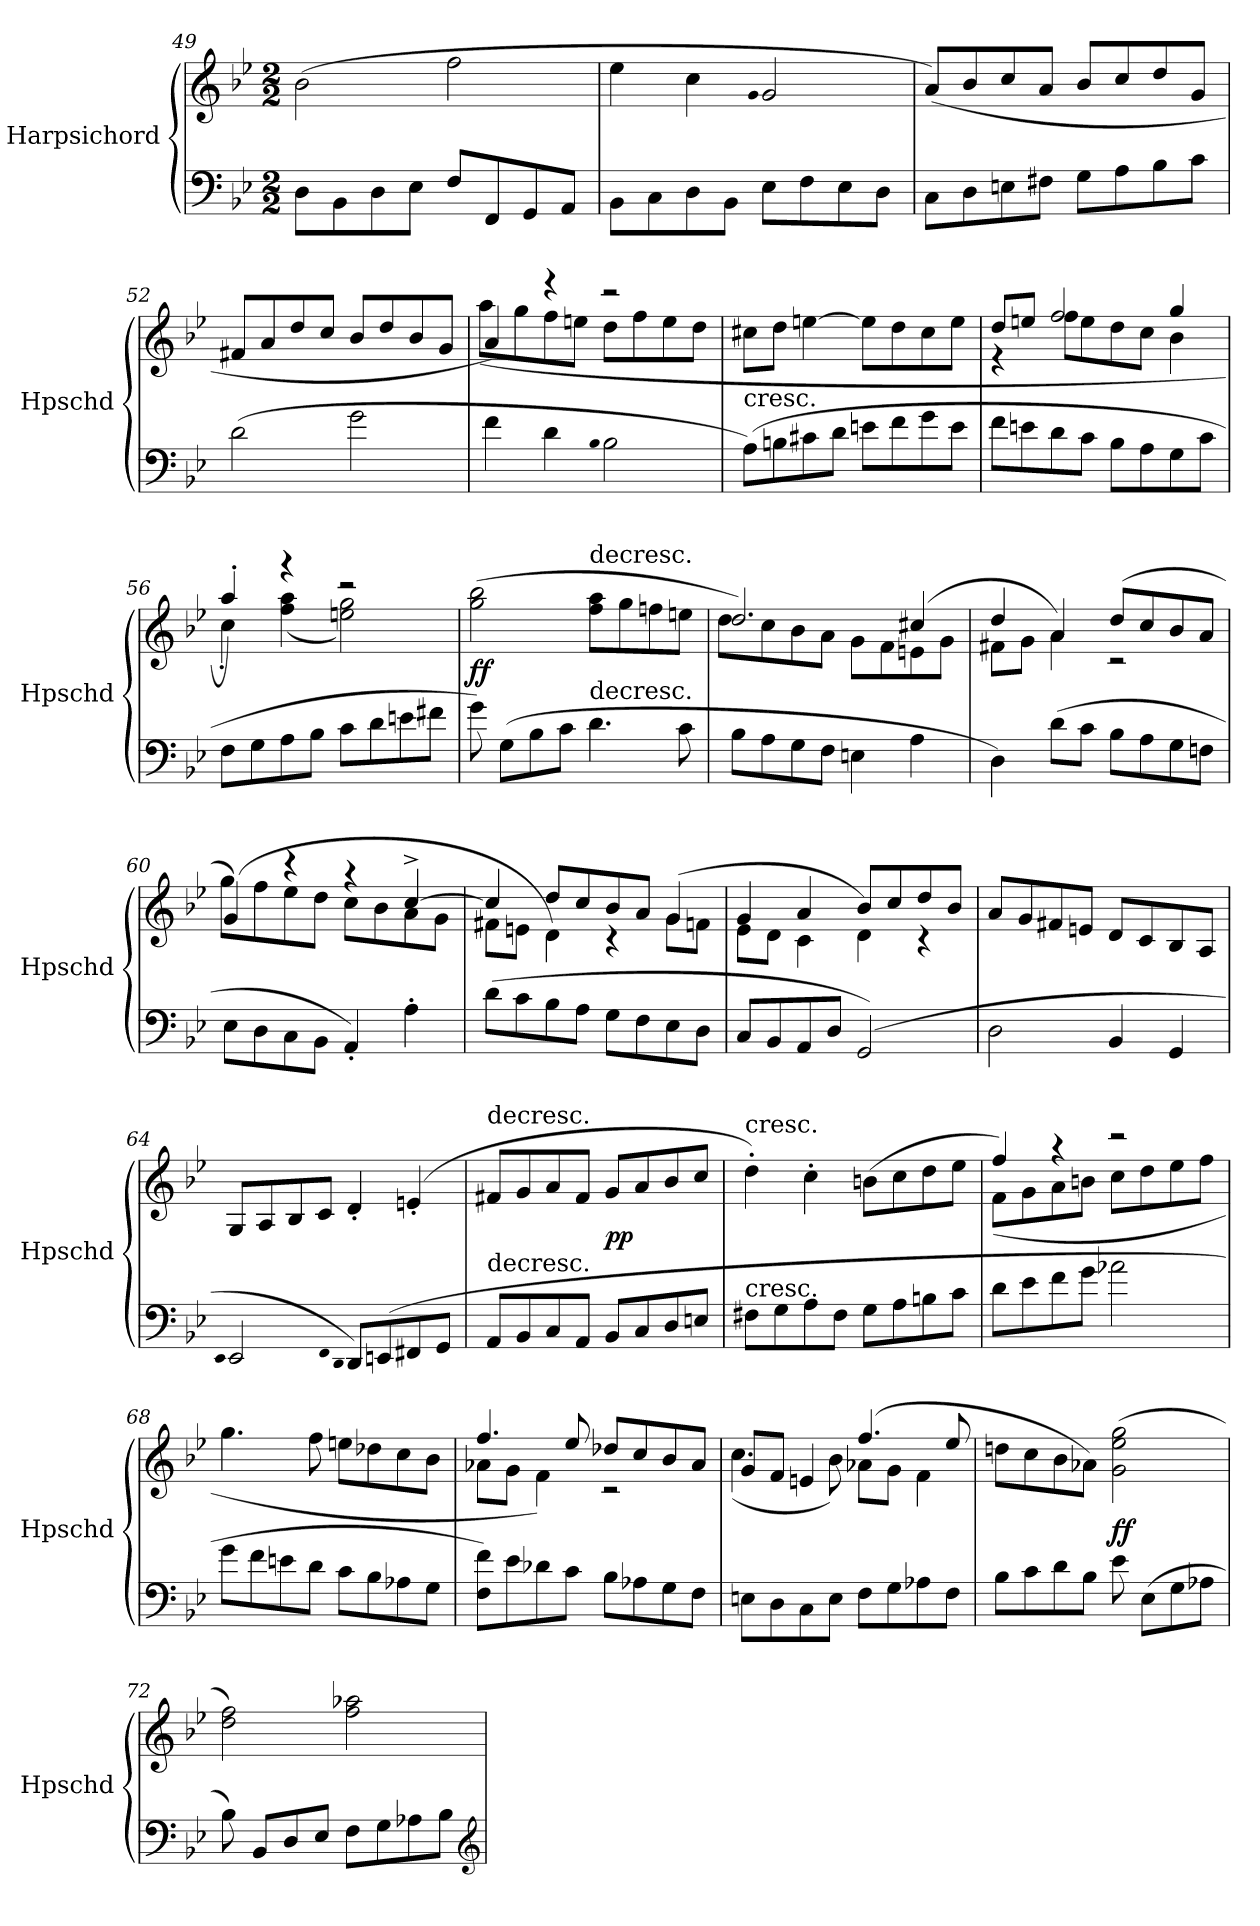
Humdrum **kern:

**kern	**kern	**dynam
*part1	*part1	*part1
*staff2	*staff1	*staff1/2
*I"Harpsichord	*	*
*I'Hpschd	*	*
*clefF4	*clefG2	*
*k[b-e-]	*k[b-e-]	*
*g:	*g:	*
*M2/2	*M2/2	*
=49	=49	=49
8D\L	(2b-\	.
8BB-\	.	.
8D\	.	.
8E-\J	.	.
8F/L	2ff\	.
8FF/	.	.
8GG/	.	.
8AA/J	.	.
=50	=50	=50
8BB-\L	4ee-\	.
8C\	.	.
8D\	4cc\	.
8BB-\J	.	.
.	qg	.
8E-\L	2g/	.
8F\	.	.
8E-\	.	.
8D\J	.	.
=51	=51	=51
8C\L	(8a/L)	.
8D\	8b-/	.
8En\	8cc/	.
8F#X\J	8a/J	.
8G\L	8b-/L	.
8A\	8cc/	.
8B-\	8dd/	.
8c\J	8g/J	.
=52	=52	=52
(2d\	8f#X/L	.
.	8a/	.
.	8dd/	.
.	8cc/J	.
2g\	8b-/L	.
.	8dd/	.
.	8b-/	.
.	8g/J	.
=53	=53	=53
*	*^	*
4f\	4a/)	(8aa\L	.
.	.	8gg\	.
4d\	4r	8ff\	.
.	.	8een\J	.
qB-	.	.	.
2B-\	2r	8dd\L	.
.	.	8ff\	.
.	.	8ee\	.
.	.	8dd\J	.
=54	=54	=54	=54
!	!LO:TX:t=cresc.	!	!
!LO:TX:t=cresc.	!	!	!
*	*v	*v	*
(8A\L)	8cc#X\L	.
8Bn\	8dd\J	.
8c#X\	[4een\	.
8d\J	.	.
8en\L	8ee\L]	.
8f\	8dd\	.
8g\	8cc#\	.
8e\J	8ee\J	.
=55	=55	=55
*	*^	*
8f\L	8dd/L	4r	.
8en\	8een/J	.	.
8d\	2ff/	8ff\L	.
8c\J	.	8ee\	.
8B-\L	.	8dd\	.
8A\	.	8cc\J	.
8G\	4gg/	4b-\	.
8c\J	.	.	.
=56	=56	=56	=56
8F\L	4aa'/)	4cc'\	.
8G\	.	.	.
8A\	4r	(4ff\ 4aa\	.
8B-\J	.	.	.
8c\L	2r	2een\ 2gg\)	.
8d\	.	.	.
8en\	.	.	.
8f#X\J	.	.	.
*	*v	*v	*
=57	=57	=57
8g\)	(2gg\ 2bb-\	f f
(8G\L	.	.
8B-\	.	.
8c\J	.	.
!	!LO:TX:t=decresc.	!
!LO:TX:t=decresc.	!	!
4.d\	8ff\ 8aa\L	.
.	8gg\	.
.	8ffn\	.
8c\	8een\J	.
=58	=58	=58
*	*^	*
8B-\L	2.dd/)	8dd\L	mf mf
8A\	.	8cc\	.
8G\	.	8b-\	.
8F\J	.	8a\J	.
4En\	.	8g\L	.
.	.	8f\	.
4A\	(4cc#X/	8en\	.
.	.	8g\J	.
=59	=59	=59	=59
4D\)	4dd/	8f#X\L	.
.	.	8g\J	.
(8d\L	4a/)	4a\	.
8c\J	.	.	.
8B-\L	(8dd/L	2r	.
8A\	8cc/	.	.
8G\	8b-/	.	.
8Fn\J	8a/J	.	.
=60	=60	=60	=60
8E-\L	(4g/)	8gg\L	.
8D\	.	8ff\	.
8C\	4r	8ee-\	.
8BB-\J	.	8dd\J	.
4AA'/)	4r	8cc\L	.
.	.	8b-\	.
4A'\	[4cc^/	8a\	.
.	.	8g\J	.
=61	=61	=61	=61
(8d\L	4cc/]	8f#X\L	.
8c\	.	8en\J	.
8B-\	8dd/L	4d\)	.
8A\J	8cc/	.	.
8G\L	8b-/	4r	.
8F\	8a/J	.	.
8E-\	(4g/	8g\L	.
8D\J	.	8fn\J	.
=62	=62	=62	=62
8C/L	4g/	8e-\L	.
8BB-/	.	8d\J	.
8AA/	4a/	4c\	.
8D/J	.	.	.
(2GG/)	8b-/L	4d\)	.
.	8cc/	.	.
.	8dd/	4r	.
.	8b-/J	.	.
*	*v	*v	*
=63	=63	=63
2D\	8a/L	.
.	8g/	.
.	8f#X/	.
.	8en/J	.
4BB-/	8d/L	.
.	8c/	.
4GG/	8B-/	.
.	8A/J	.
=64	=64	=64
qEE-	.	.
2EE-/	8G/L	.
.	8A/	.
.	8B-/	.
.	8c/J	.
qFF	.	.
qDD	.	.
8DD/L)	4d'/	.
(8EEn/	.	.
8FF#X/	(4en'/	.
8GG/J	.	.
=65	=65	=65
!	!LO:TX:t=decresc.	!
!LO:TX:t=decresc.	!	!
8AA/L	8f#X/L	.
8BB-/	8g/	.
8C/	8a/	.
8AA/J	8f#/J	.
8BB-/L	8g/L	p p
8C/	8a/	.
8D/	8b-/	.
8En/J	8cc/J	.
=66	=66	=66
!	!LO:TX:t=cresc.	!
!LO:TX:t=cresc.	!	!
8F#X\L	4dd'\)	.
8G\	.	.
8A\	4cc'\	.
8F#\J	.	.
8G\L	(8bn\L	.
8A\	8cc\	.
8Bn\	8dd\	.
8c\J	8ee-\J	.
=67	=67	=67
*	*^	*
8d\L	4ff/)	(8f\L	.
8e-\	.	8g\	.
8f\	4r	8a\	.
8g\J	.	8bn\J	.
2a-X\	2r	8cc\L	.
.	.	8dd\	.
.	.	8ee-\	.
.	.	8ff\J	.
*	*v	*v	*
=68	=68	=68
8g\L	4.gg\	.
8f\	.	.
8en\	.	.
8d\J	8ff\	.
8c\L	8een\L	.
8B-\	8dd-X\	.
8A-X\	8cc\	.
8G\J	8b-\J	.
=69	=69	=69
*	*^	*
8F\ 8f\L)	4.ff/	8a-X\L	.
8e-\	.	8g\J	.
8d-X\	.	4f\)	.
8c\J	8ee-/	.	.
8B-\L	8dd-X/L	2r	.
8A-X\	8cc/	.	.
8G\	8b-/	.	.
8F\J	8a-/J	.	.
=70	=70	=70	=70
8En\L	8g/L	(4.cc\	.
8D\	8f/J	.	.
8C\	4en/	.	.
8E\J	.	8b-\)	.
8F\L	(4.ff/	8a-X\L	.
8G\	.	8g\J	.
8A-X\	.	4f\	.
8F\J	8ee-/	.	.
*	*v	*v	*
=71	=71	=71
8B-\L	8ddn\L	.
8c\	8cc\	.
8d\	8b-\	.
8B-\J	8a-X\J)	.
8e-\	(2g\ 2ee-\ 2gg\	f f
(8E-\L	.	.
8G\	.	.
8A-X\J	.	.
=72	=72	=72
8B-\)	2dd\ 2ff\)	.
8BB-/L	.	.
8D/	.	.
8E-/J	.	.
8F\L	2ff\ 2aa-X\	.
8G\	.	.
8A-X\	.	.
8B-\J	.	.
*clefG2	*	*
=	=	=
*-	*-	*-
